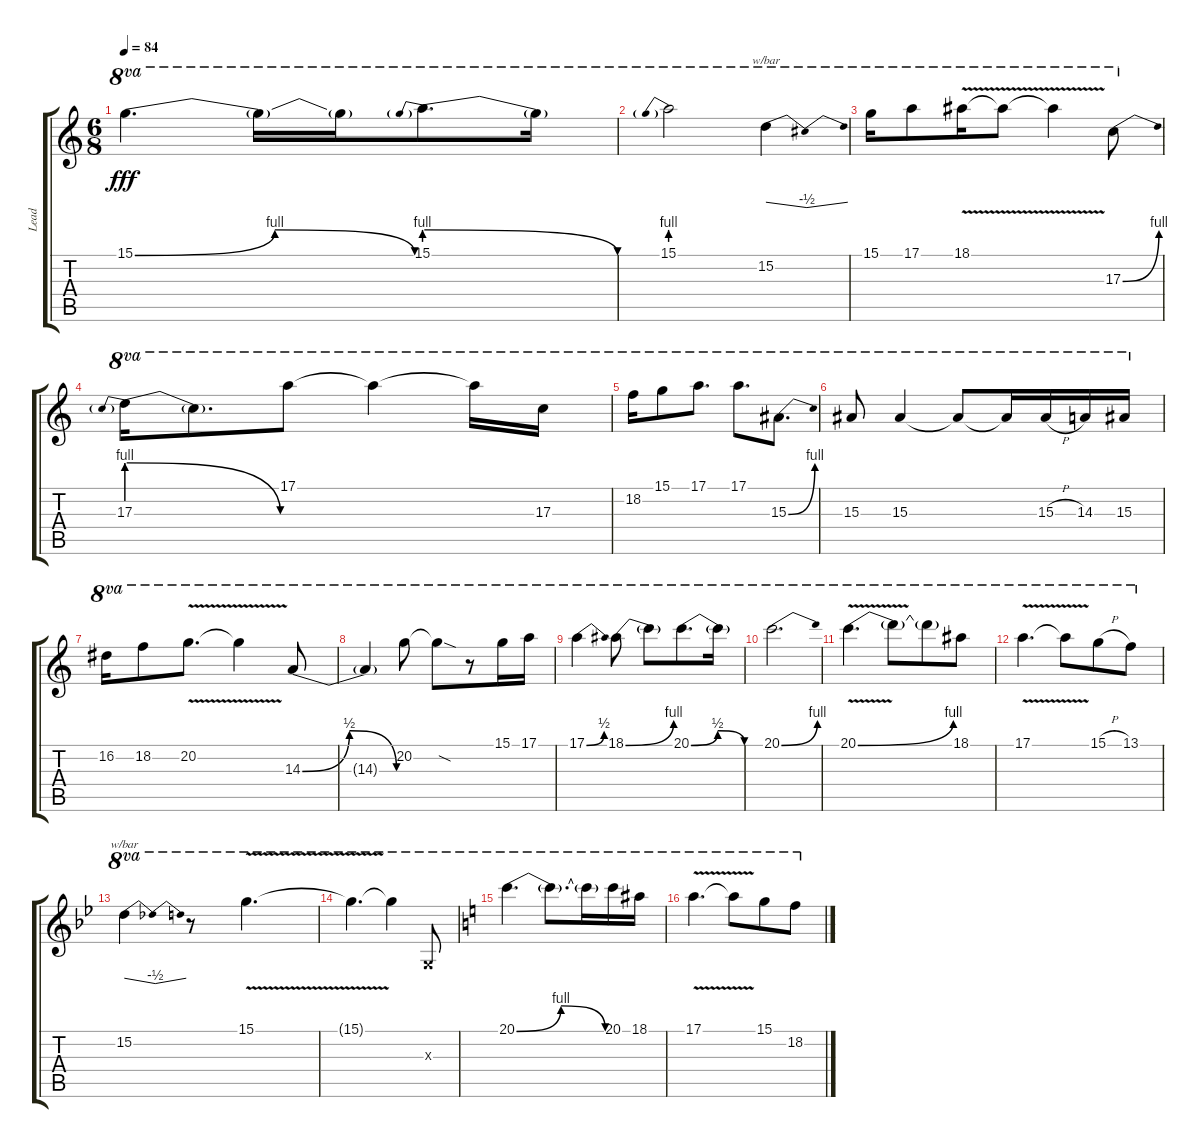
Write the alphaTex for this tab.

\track ("Lead" "Lead") {instrument overdrivenguitar}
\staff {score tabs}
\tuning (E4 B3 G3 D3 A2 E2) {hide}
\ts (6 8)
\tempo 84
\clef g2
\ks c
15.1{be (bendrelease 0 0 10 4 50 4 60 0)}.4{d ot 8va dy fff} 15.1{t}.16{ot 8va} 15.1{t}.16{ot 8va} 15.1{be (prebendrelease 0 4 60 0)}.8{d ot 8va} 15.1{t}.16{ot 8va} |
15.1{be (prebend 0 4 60 4)}.2{ot 8va} 15.2.4{tbe (dip default 0 0 30 -2 60 0) ot 8va} |
15.1.16{ot 8va beam Down} 17.1.8{ot 8va beam Down} 18.1{v}.16{ot 8va beam Down} 18.1{v t}.8{ot 8va beam Down} 18.1{v t}.4{ot 8va} 17.3{be (bend 0 0 60 4)}.8{ot 8va} |
17.3{be (prebendrelease 0 4 60 0)}.16{ot 8va} 17.3{t}.8{d ot 8va} 17.1.8{ot 8va} 17.1{t}.4{ot 8va} 17.1{t}.16{ot 8va} 17.3.16{ot 8va} |
18.2.16{ot 8va} 15.1.8{ot 8va} 17.1.8{d ot 8va} 17.1.8{d ot 8va} 15.3{be (bend 0 0 60 4)}.8{d ot 8va} |
15.3.8{ot 8va} 15.3.4{ot 8va} 15.3{t}.8{ot 8va beam Up} 15.3{t}.16{ot 8va beam Up} 15.3{h}.16{ot 8va beam Up} 14.3.16{ot 8va beam Up} 15.3.16{ot 8va beam Up} |
16.2.16{ot 8va} 18.2.8{ot 8va} 20.2{v}.8{d ot 8va} 20.2{v t}.4{ot 8va} 14.3{be (bendrelease 0 0 15 2 45 2 60 0)}.8{ot 8va} |
14.3{t}.4{ot 8va} 20.2.8{ot 8va} 20.2{sod t}.8{ot 8va} r.8{ot 8va} 15.1.16{ot 8va} 17.1.16{ot 8va} |
17.1{be (bend 0 0 60 2)}.4{ot 8va} 18.1{be (bend 0 0 60 4)}.8{ot 8va} 18.1{t}.8{ot 8va} 20.1{be (bendrelease 0 0 15 2 45 2 60 0)}.8{d ot 8va} 20.1{t}.16{ot 8va} |
20.1{be (bend 0 0 60 4)}.2{d ot 8va} |
20.1{be (bend 0 0 60 4) v}.4{d ot 8va} 20.1{t}.8{ot 8va} 20.1{t}.8{ot 8va} 18.1.8{ot 8va} |
17.1{v}.4{d ot 8va} 17.1{t}.8{ot 8va} 15.1{h}.8{ot 8va} 13.1.8{ot 8va} |
\ks bb
15.2.4{tbe (dip default 0 0 30 -2 60 0) ot 8va} r.8{ot 8va} 15.1{v}.4{d ot 8va} |
15.1{t}.4{d ot 8va} 15.1{t}.4{ot 8va} 0.3{x}.8{ot 8va} |
\ks c
20.1{be (bendrelease 0 0 15 4 50 4 60 0)}.4{d ot 8va} 20.1{t}.8{d ot 8va} 20.1{t}.16{ot 8va} 20.1.16{ot 8va} 18.1.16{ot 8va} |
17.1{v}.4{d ot 8va} 17.1{t}.8{ot 8va} 15.1.8{ot 8va} 18.2.8{ot 8va}
